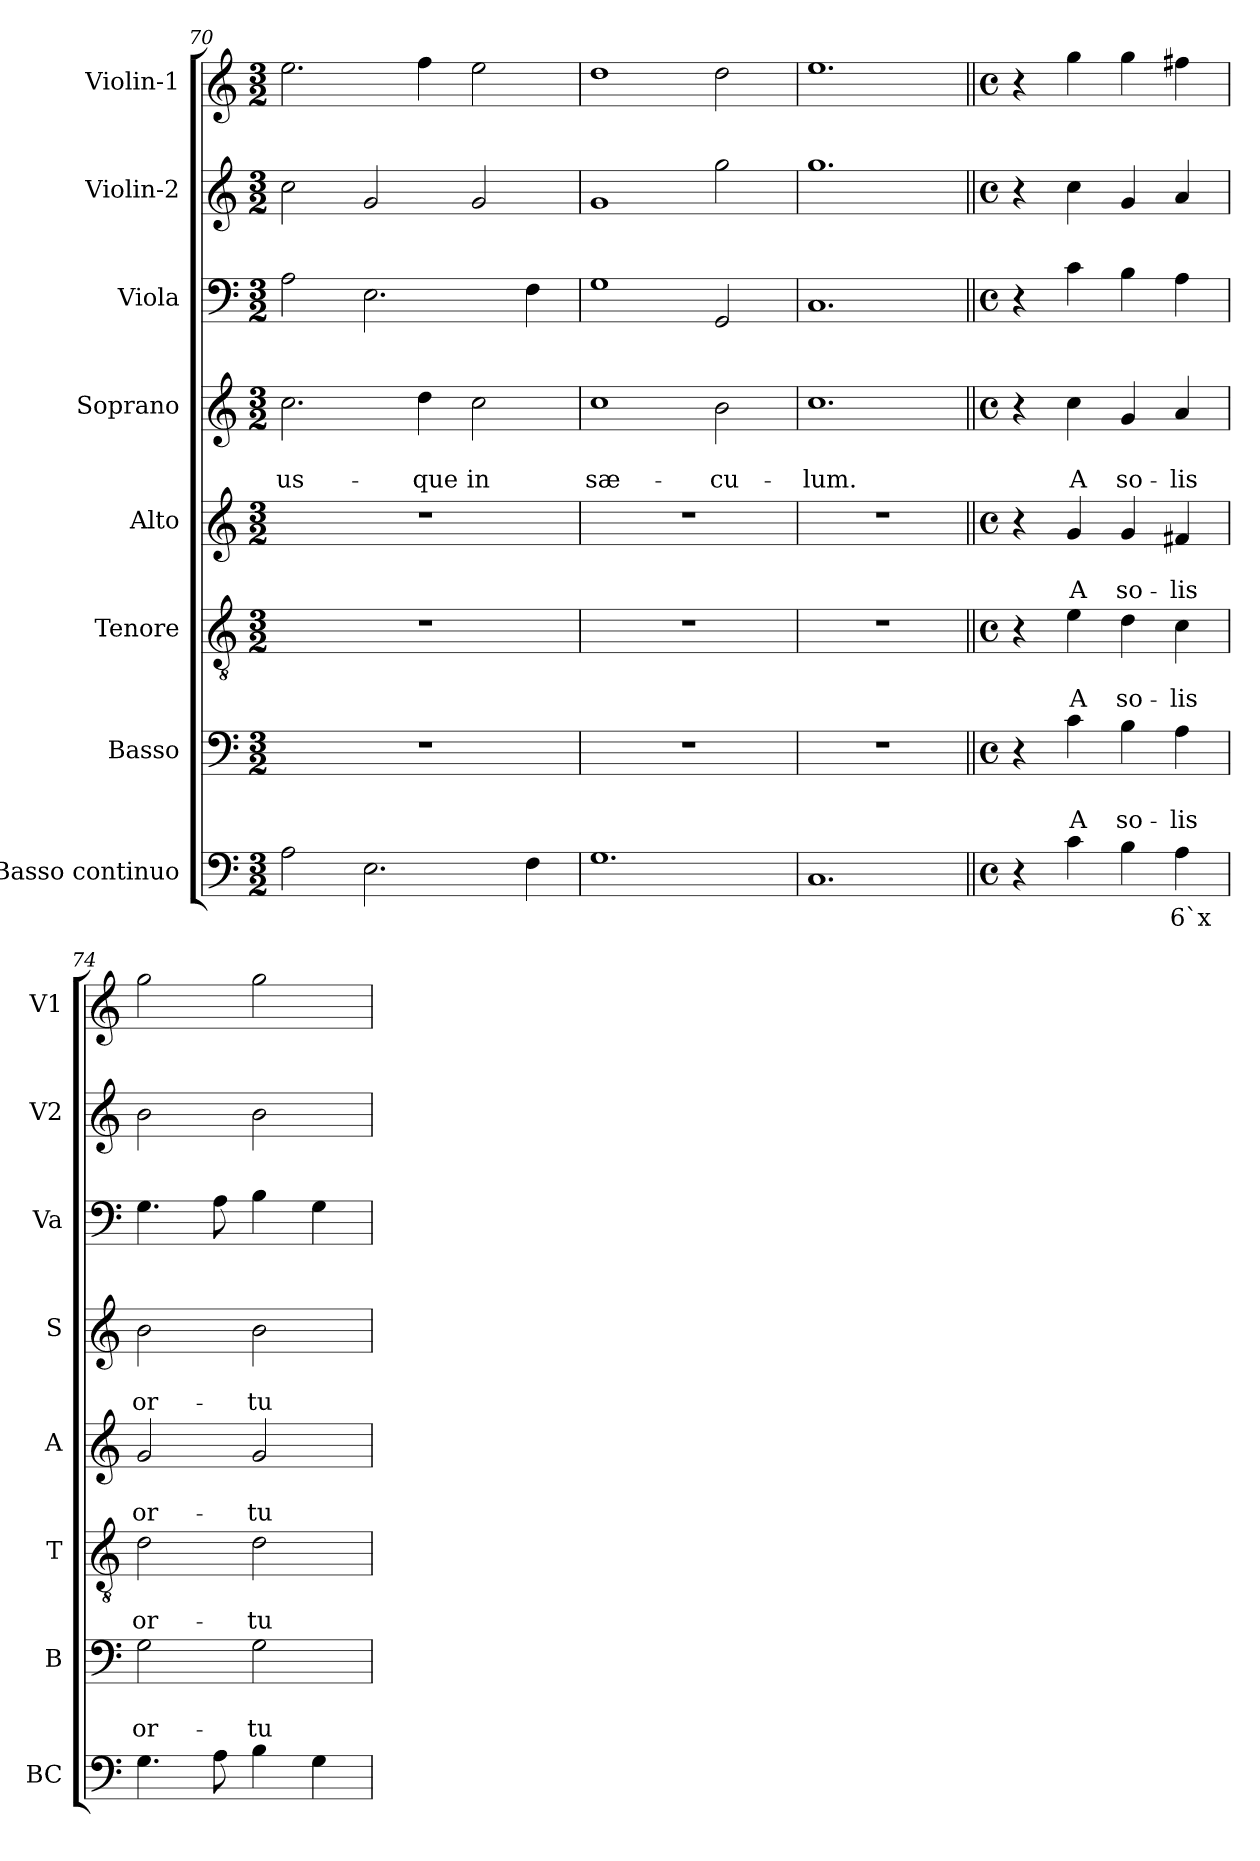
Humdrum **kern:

**kern	**text	**kern	**text	**text	**kern	**text	**text	**kern	**text	**text	**kern	**text	**text	**kern	**kern	**kern
*part8	*part8	*part7	*part7	*part7	*part6	*part6	*part6	*part5	*part5	*part5	*part4	*part4	*part4	*part3	*part2	*part1
*staff8	*staff8	*staff7	*staff7	*staff7	*staff6	*staff6	*staff6	*staff5	*staff5	*staff5	*staff4	*staff4	*staff4	*staff3	*staff2	*staff1
*I"Basso continuo	*	*I"Basso	*	*	*I"Tenore	*	*	*I"Alto	*	*	*I"Soprano	*	*	*I"Viola	*I"Violin-2	*I"Violin-1
*I'BC	*	*I'B	*	*	*I'T	*	*	*I'A	*	*	*I'S	*	*	*I'Va	*I'V2	*I'V1
*clefF4	*	*clefF4	*	*	*clefGv2	*	*	*clefG2	*	*	*clefG2	*	*	*clefF4	*clefG2	*clefG2
*k[]	*	*k[]	*	*	*k[]	*	*	*k[]	*	*	*k[]	*	*	*k[]	*k[]	*k[]
*C:	*	*C:	*	*	*C:	*	*	*C:	*	*	*C:	*	*	*C:	*C:	*C:
*M3/2	*	*M3/2	*	*	*M3/2	*	*	*M3/2	*	*	*M3/2	*	*	*M3/2	*M3/2	*M3/2
=70	=70	=70	=70	=70	=70	=70	=70	=70	=70	=70	=70	=70	=70	=70	=70	=70
!	!	!	!	!	!	!	!	!	!	!	!	!	!LO:LY:b	!	!	!
2A\	.	1.r	.	.	1.r	.	.	1.r	.	.	2.cc\	.	us-	2A\	2cc\	2.ee\
2.E\	.	.	.	.	.	.	.	.	.	.	.	.	.	2.E\	2g/	.
!	!	!	!	!	!	!	!	!	!	!	!	!	!LO:LY:b	!	!	!
.	.	.	.	.	.	.	.	.	.	.	4dd\	.	-que	.	.	4ff\
!	!	!	!	!	!	!	!	!	!	!	!	!	!LO:LY:b	!	!	!
.	.	.	.	.	.	.	.	.	.	.	2cc\	.	in	.	2g/	2ee\
4F\	.	.	.	.	.	.	.	.	.	.	.	.	.	4F\	.	.
=71	=71	=71	=71	=71	=71	=71	=71	=71	=71	=71	=71	=71	=71	=71	=71	=71
!	!	!	!	!	!	!	!	!	!	!	!	!	!LO:LY:b	!	!	!
1.G	.	1.r	.	.	1.r	.	.	1.r	.	.	1cc	.	sæ-	1G	1g	1dd
!	!	!	!	!	!	!	!	!	!	!	!	!	!LO:LY:b	!	!	!
.	.	.	.	.	.	.	.	.	.	.	2b\	.	-cu-	2GG/	2gg\	2dd\
=72	=72	=72	=72	=72	=72	=72	=72	=72	=72	=72	=72	=72	=72	=72	=72	=72
!	!	!	!	!	!	!	!	!	!	!	!	!	!LO:LY:b	!	!	!
1.C	.	1.r	.	.	1.r	.	.	1.r	.	.	1.cc	.	-lum.	1.C	1.gg	1.ee
!!LO:PB:g=z
=73||	=73||	=73||	=73||	=73||	=73||	=73||	=73||	=73||	=73||	=73||	=73||	=73||	=73||	=73||	=73||	=73||
*M4/4	*	*M4/4	*	*	*M4/4	*	*	*M4/4	*	*	*M4/4	*	*	*M4/4	*M4/4	*M4/4
*met(c)	*	*met(c)	*	*	*met(c)	*	*	*met(c)	*	*	*met(c)	*	*	*met(c)	*met(c)	*met(c)
4r	.	4r	.	.	4r	.	.	4r	.	.	4r	.	.	4r	4r	4r
!	!	!	!	!LO:LY:b	!	!	!LO:LY:b	!	!	!LO:LY:b	!	!	!LO:LY:b	!	!	!
4c\	.	4c\	.	A	4e\	.	A	4g/	.	A	4cc\	.	A	4c\	4cc\	4gg\
!	!	!	!	!LO:LY:b	!	!	!LO:LY:b	!	!	!LO:LY:b	!	!	!LO:LY:b	!	!	!
4B\	.	4B\	.	so-	4d\	.	so-	4g/	.	so-	4g/	.	so-	4B\	4g/	4gg\
!	!LO:LY:b	!	!	!LO:LY:b	!	!	!LO:LY:b	!	!	!LO:LY:b	!	!	!LO:LY:b	!	!	!
4A\	6`x	4A\	.	-lis	4c\	.	-lis	4f#X/	.	-lis	4a/	.	-lis	4A\	4a/	4ff#X\
=74	=74	=74	=74	=74	=74	=74	=74	=74	=74	=74	=74	=74	=74	=74	=74	=74
!	!	!	!	!LO:LY:b	!	!	!LO:LY:b	!	!	!LO:LY:b	!	!	!LO:LY:b	!	!	!
4.G\	.	2G\	.	or-	2d\	.	or-	2g/	.	or-	2b\	.	or-	4.G\	2b\	2gg\
8A\	.	.	.	.	.	.	.	.	.	.	.	.	.	8A\	.	.
!	!	!	!	!LO:LY:b	!	!	!LO:LY:b	!	!	!LO:LY:b	!	!	!LO:LY:b	!	!	!
4B\	.	2G\	.	-tu	2d\	.	-tu	2g/	.	-tu	2b\	.	-tu	4B\	2b\	2gg\
4G\	.	.	.	.	.	.	.	.	.	.	.	.	.	4G\	.	.
=	=	=	=	=	=	=	=	=	=	=	=	=	=	=	=	=
*-	*-	*-	*-	*-	*-	*-	*-	*-	*-	*-	*-	*-	*-	*-	*-	*-
